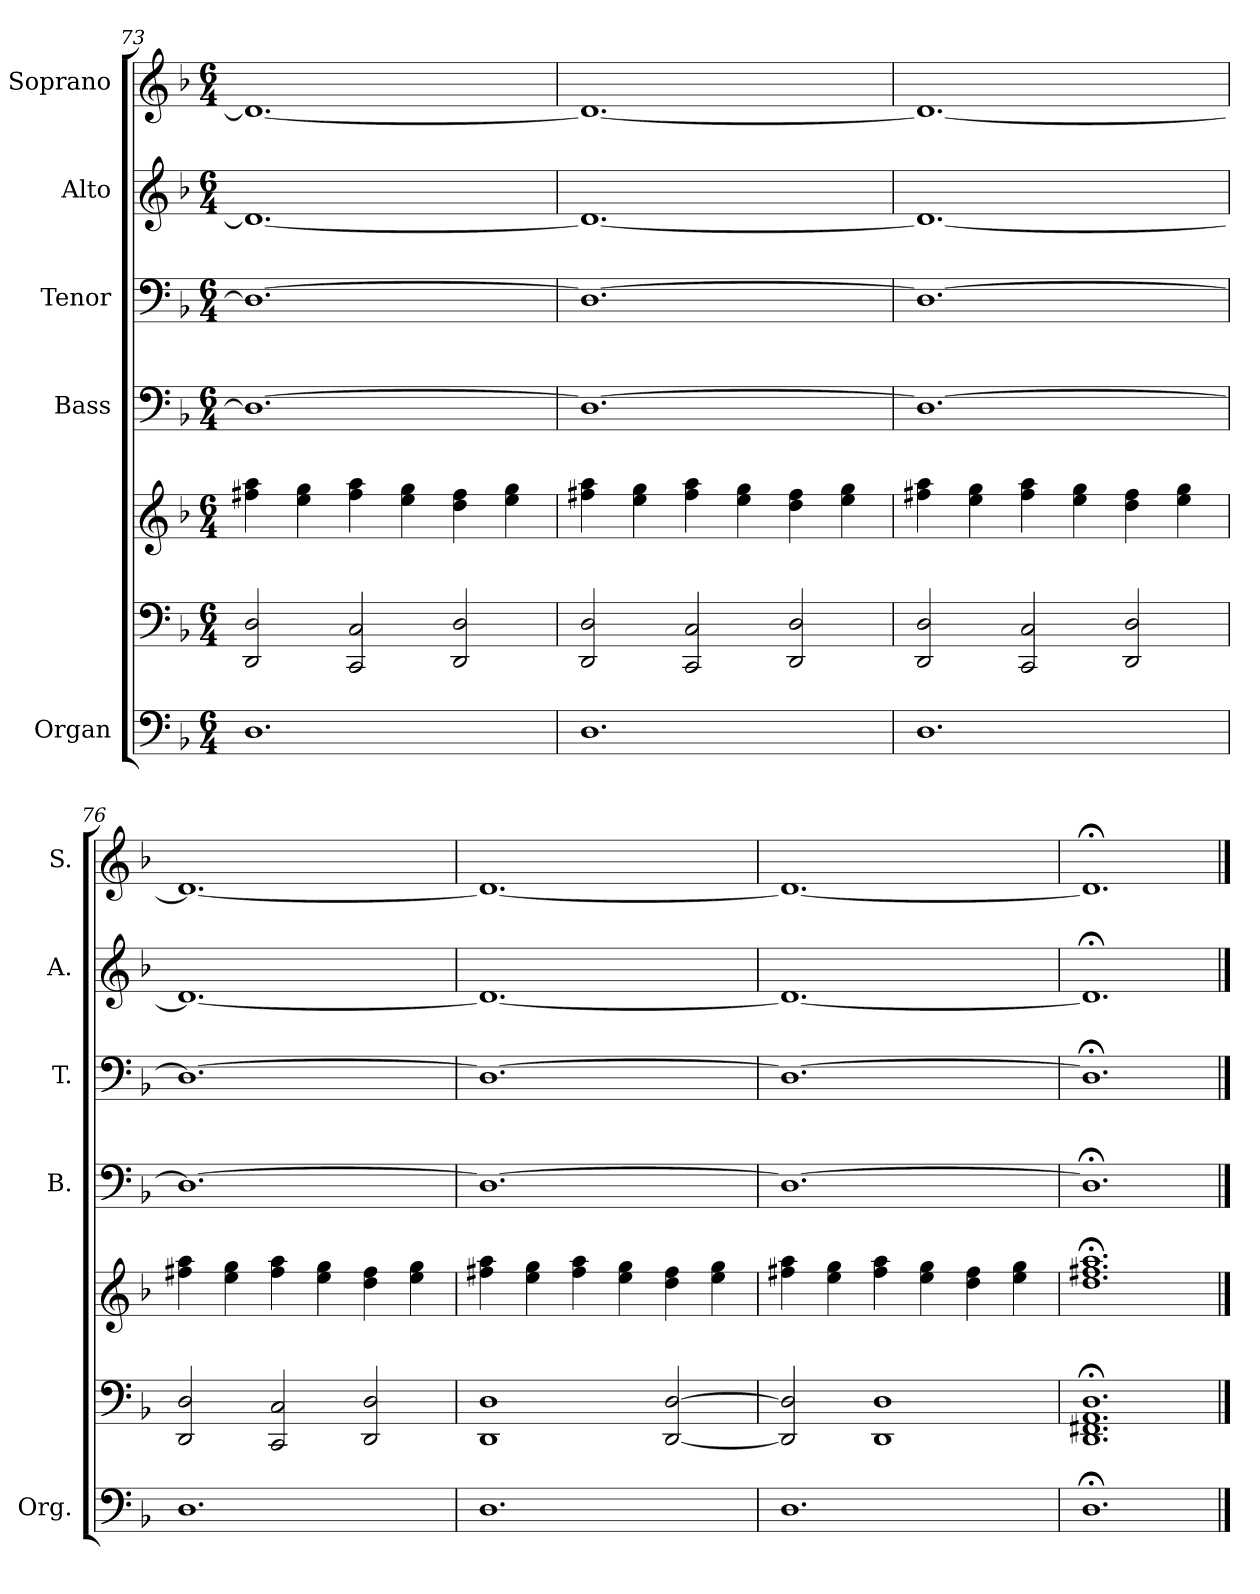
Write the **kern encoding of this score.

**kern	**kern	**kern	**kern	**kern	**kern	**kern
*part5	*part5	*part5	*part4	*part3	*part2	*part1
*staff7	*staff6	*staff5	*staff4	*staff3	*staff2	*staff1
*I"Organ	*	*	*I"Bass	*I"Tenor	*I"Alto	*I"Soprano
*I'Org.	*	*	*I'B.	*I'T.	*I'A.	*I'S.
*clefF4	*clefF4	*clefG2	*clefF4	*clefF4	*clefG2	*clefG2
*k[b-]	*k[b-]	*k[b-]	*k[b-]	*k[b-]	*k[b-]	*k[b-]
*M6/4	*M6/4	*M6/4	*M6/4	*M6/4	*M6/4	*M6/4
=73	=73	=73	=73	=73	=73	=73
1.D	2DD/ 2D/	4ff#X\ 4aa\	1.D_	1.D_	1.d_	1.d_
.	.	4ee\ 4gg\	.	.	.	.
.	2CC/ 2C/	4ff#\ 4aa\	.	.	.	.
.	.	4ee\ 4gg\	.	.	.	.
.	2DD/ 2D/	4dd\ 4ff#\	.	.	.	.
.	.	4ee\ 4gg\	.	.	.	.
=74	=74	=74	=74	=74	=74	=74
1.D	2DD/ 2D/	4ff#X\ 4aa\	1.D_	1.D_	1.d_	1.d_
.	.	4ee\ 4gg\	.	.	.	.
.	2CC/ 2C/	4ff#\ 4aa\	.	.	.	.
.	.	4ee\ 4gg\	.	.	.	.
.	2DD/ 2D/	4dd\ 4ff#\	.	.	.	.
.	.	4ee\ 4gg\	.	.	.	.
=75	=75	=75	=75	=75	=75	=75
1.D	2DD/ 2D/	4ff#X\ 4aa\	1.D_	1.D_	1.d_	1.d_
.	.	4ee\ 4gg\	.	.	.	.
.	2CC/ 2C/	4ff#\ 4aa\	.	.	.	.
.	.	4ee\ 4gg\	.	.	.	.
.	2DD/ 2D/	4dd\ 4ff#\	.	.	.	.
.	.	4ee\ 4gg\	.	.	.	.
!!LO:PB:g=z
=76	=76	=76	=76	=76	=76	=76
1.D	2DD/ 2D/	4ff#X\ 4aa\	1.D_	1.D_	1.d_	1.d_
.	.	4ee\ 4gg\	.	.	.	.
.	2CC/ 2C/	4ff#\ 4aa\	.	.	.	.
.	.	4ee\ 4gg\	.	.	.	.
.	2DD/ 2D/	4dd\ 4ff#\	.	.	.	.
.	.	4ee\ 4gg\	.	.	.	.
=77	=77	=77	=77	=77	=77	=77
1.D	1DD 1D	4ff#X\ 4aa\	1.D_	1.D_	1.d_	1.d_
.	.	4ee\ 4gg\	.	.	.	.
.	.	4ff#\ 4aa\	.	.	.	.
.	.	4ee\ 4gg\	.	.	.	.
.	[2DD/ [2D/	4dd\ 4ff#\	.	.	.	.
.	.	4ee\ 4gg\	.	.	.	.
=78	=78	=78	=78	=78	=78	=78
1.D	2DD/] 2D/]	4ff#X\ 4aa\	1.D_	1.D_	1.d_	1.d_
.	.	4ee\ 4gg\	.	.	.	.
.	1DD 1D	4ff#\ 4aa\	.	.	.	.
.	.	4ee\ 4gg\	.	.	.	.
.	.	4dd\ 4ff#\	.	.	.	.
.	.	4ee\ 4gg\	.	.	.	.
=79	=79	=79	=79	=79	=79	=79
1.D;<	1.DD;< 1.FF#X;< 1.AA;< 1.D;<	1.dd;< 1.ff#X;< 1.aa;<	1.D;<]	1.D;<]	1.d;<]	1.d;<]
==	==	==	==	==	==	==
*-	*-	*-	*-	*-	*-	*-
